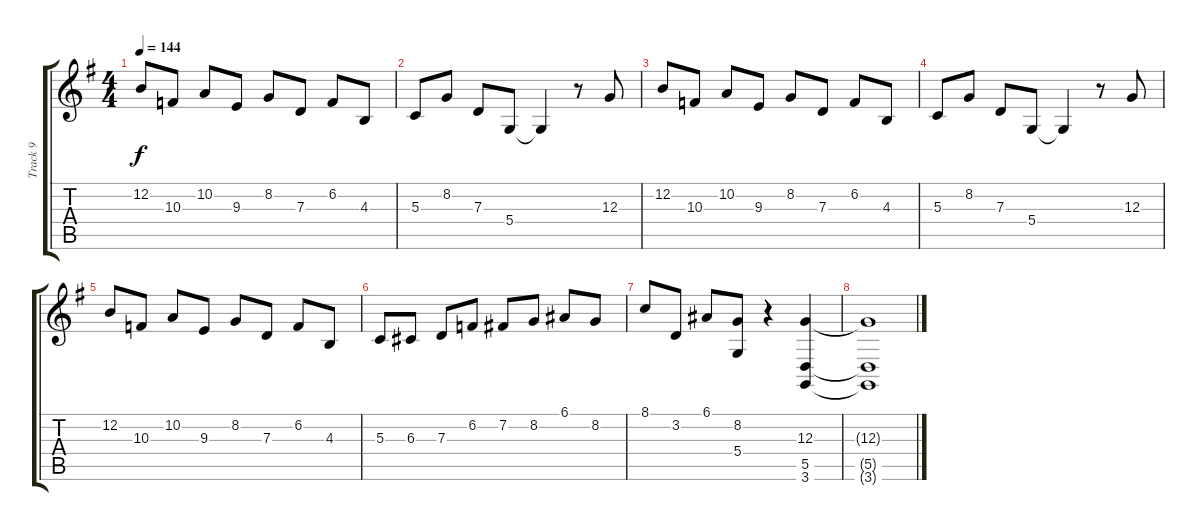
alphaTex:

\track ("Track 9" "Track 9") {instrument acousticgrandpiano}
\staff {score tabs}
\tuning (E4 B3 G3 D3 A2 E2) {hide}
\ts (4 4)
\tempo 144
\clef g2
\ks g
12.2.8{dy f} 10.3.8 10.2.8 9.3.8 8.2.8 7.3.8 6.2.8 4.3.8 |
5.3.8 8.2.8 7.3.8 5.4.8 5.4{t}.4 r.8 12.3.8 |
12.2.8 10.3.8 10.2.8 9.3.8 8.2.8 7.3.8 6.2.8 4.3.8 |
5.3.8 8.2.8 7.3.8 5.4.8 5.4{t}.4 r.8 12.3.8 |
12.2.8 10.3.8 10.2.8 9.3.8 8.2.8 7.3.8 6.2.8 4.3.8 |
5.3.8 6.3.8 7.3.8 6.2.8 7.2.8 8.2.8 6.1.8 8.2.8 |
8.1.8 3.2.8 6.1.8 (8.2 5.4).8 r.4 (12.3 5.5 3.6).4 |
(12.3{t} 5.5{t} 3.6{t}).1
